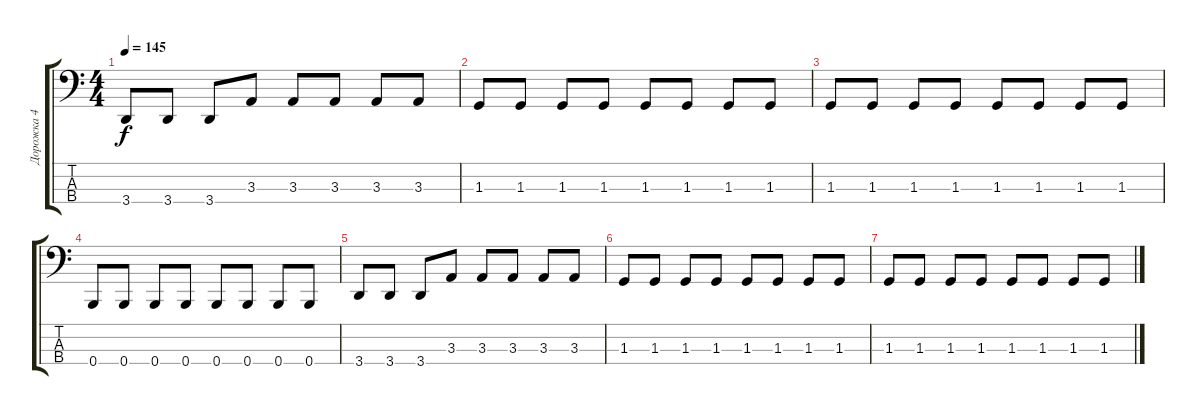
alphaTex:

\track ("Дорожка 4" "Дорожка 4") {instrument electricbasspick}
\staff {score tabs}
\tuning (E2 B1 Gb1 B0) {hide}
\ts (4 4)
\tempo 145
\clef f4
\ks c
3.4.8{dy f} 3.4.8 3.4.8 3.3.8 3.3.8 3.3.8 3.3.8 3.3.8 |
1.3.8 1.3.8 1.3.8 1.3.8 1.3.8 1.3.8 1.3.8 1.3.8 |
1.3.8 1.3.8 1.3.8 1.3.8 1.3.8 1.3.8 1.3.8 1.3.8 |
0.4.8 0.4.8 0.4.8 0.4.8 0.4.8 0.4.8 0.4.8 0.4.8 |
3.4.8 3.4.8 3.4.8 3.3.8 3.3.8 3.3.8 3.3.8 3.3.8 |
1.3.8 1.3.8 1.3.8 1.3.8 1.3.8 1.3.8 1.3.8 1.3.8 |
1.3.8 1.3.8 1.3.8 1.3.8 1.3.8 1.3.8 1.3.8 1.3.8
